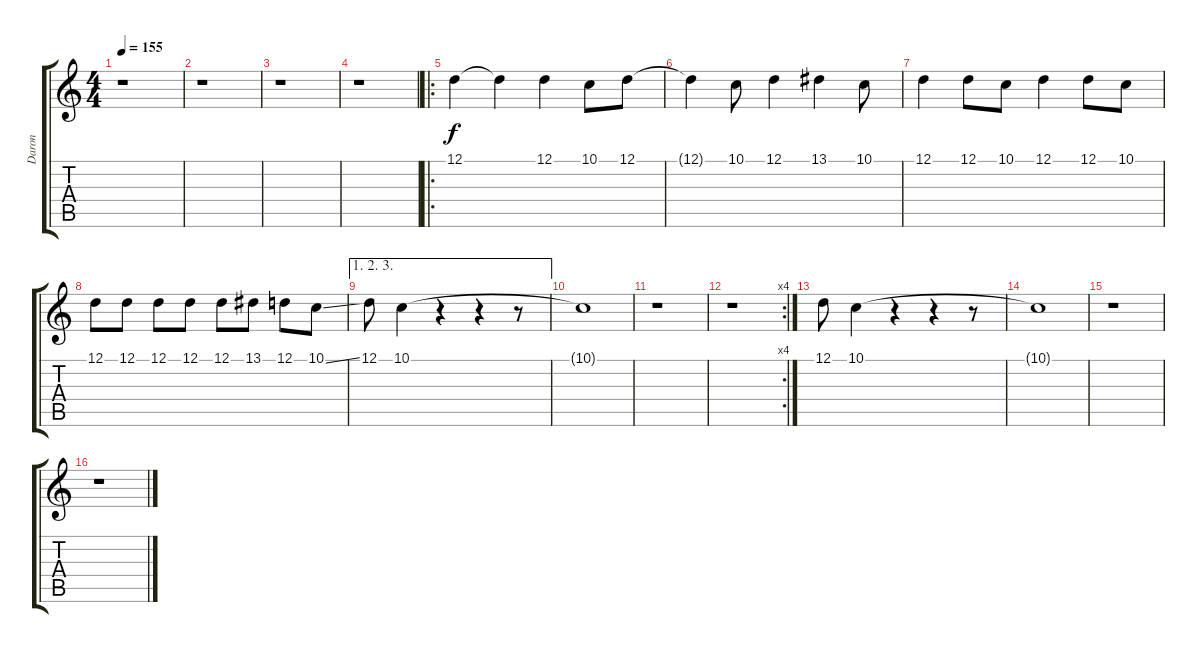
\track ("Daron" "Daron") {instrument viola}
\staff {score tabs}
\tuning (D4 A3 F3 C3 G2 C2) {hide}
\ts (4 4)
\tempo 155
\clef g2
\ks c
r.1{dy f} |
r.1 |
r.1 |
r.1 |
\ro
12.1.4 12.1{t}.4 12.1.4 10.1.8 12.1.8 |
12.1{t}.4 10.1.8 12.1.4 13.1.4 10.1.8 |
12.1.4 12.1.8 10.1.8 12.1.4 12.1.8 10.1.8 |
12.1.8 12.1.8 12.1.8 12.1.8 12.1.8 13.1.8 12.1.8 10.1{ss}.8 |
\ae (1 2 3)
12.1.8 10.1.4 r.4 r.4 r.8 |
10.1{t}.1 |
r.1 |
\rc 4
r.1 |
12.1.8 10.1.4 r.4 r.4 r.8 |
10.1{t}.1 |
r.1 |
r.1
